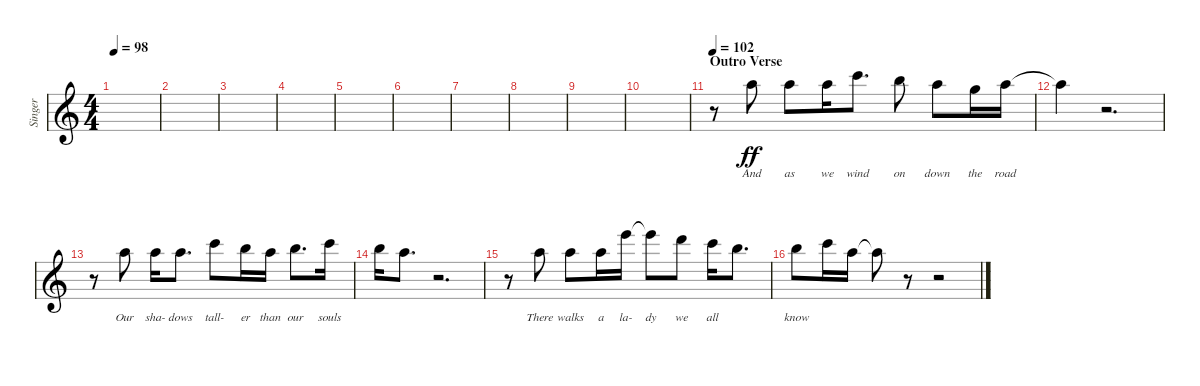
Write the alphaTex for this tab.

\defaultSystemsLayout 4
\bracketExtendMode groupsimilarinstruments
\otherSystemsTrackNameOrientation horizontal
\track ("Vox (Plant)" "Singer") {mute instrument voiceoohs}
\staff {score}
\tuning (E4 B3 G3 D3 A2 E2)
\ts (4 4)
\tempo 98
\clef g2
\scale
0.333333
\ks c
|
\scale
0.333333 |
\scale
0.333333 |
\scale
0.333333 |
\scale
0.333333 |
\scale
0.333333 |
\scale
0.333333 |
\scale
0.333333 |
\scale
0.333333 |
\scale
0.333333 |
\section ("" "Outro Verse")
\tempo 102
\scale
0.333333 r.8{instrument voiceoohs beam Down} 17.1.8{lyrics (0 "And") lyrics (1 "") lyrics (2 "") lyrics (3 "") lyrics (4 "") dy ff beam Down} 17.1.8{lyrics (0 "as") lyrics (1 "") lyrics (2 "") lyrics (3 "") lyrics (4 "") beam Down} 17.1.16{lyrics (0 "we") lyrics (1 "") lyrics (2 "") lyrics (3 "") lyrics (4 "") beam Down} 20.1.8{d lyrics (0 "wind") lyrics (1 "") lyrics (2 "") lyrics (3 "") lyrics (4 "") beam Down} 19.1.8{lyrics (0 "on") lyrics (1 "") lyrics (2 "") lyrics (3 "") lyrics (4 "") beam Down} 17.1.8{lyrics (0 "down") lyrics (1 "") lyrics (2 "") lyrics (3 "") lyrics (4 "") beam Down} 15.1.16{lyrics (0 "the") lyrics (1 "") lyrics (2 "") lyrics (3 "") lyrics (4 "") beam Down} 17.1.16{lyrics (0 "road") lyrics (1 "") lyrics (2 "") lyrics (3 "") lyrics (4 "") beam Down} |
\scale
0.333333 17.1{t}.4{beam Down} r.2{d beam Down} |
\scale
0.333333 r.8{beam Down} 17.1.8{lyrics (0 "Our") lyrics (1 "") lyrics (2 "") lyrics (3 "") lyrics (4 "") beam Down} 17.1.16{lyrics (0 "sha-") lyrics (1 "") lyrics (2 "") lyrics (3 "") lyrics (4 "") beam Down} 17.1.8{d lyrics (0 "dows") lyrics (1 "") lyrics (2 "") lyrics (3 "") lyrics (4 "") beam Down} 20.1.8{lyrics (0 "tall-") lyrics (1 "") lyrics (2 "") lyrics (3 "") lyrics (4 "") beam Down} 19.1.16{lyrics (0 "er") lyrics (1 "") lyrics (2 "") lyrics (3 "") lyrics (4 "") beam Down} 17.1.16{lyrics (0 "than") lyrics (1 "") lyrics (2 "") lyrics (3 "") lyrics (4 "") beam Down} 19.1.8{d lyrics (0 "our") lyrics (1 "") lyrics (2 "") lyrics (3 "") lyrics (4 "") beam Down} 20.1.16{lyrics (0 "souls") lyrics (1 "") lyrics (2 "") lyrics (3 "") lyrics (4 "") beam Down} |
\scale
0.333333 19.1.16{beam Down} 17.1.8{d beam Down} r.2{d beam Down} |
\scale
0.333333 r.8{beam Down} 17.1.8{lyrics (0 "There") lyrics (1 "") lyrics (2 "") lyrics (3 "") lyrics (4 "") beam Down} 17.1.8{lyrics (0 "walks") lyrics (1 "") lyrics (2 "") lyrics (3 "") lyrics (4 "") beam Down} 17.1.16{lyrics (0 "a") lyrics (1 "") lyrics (2 "") lyrics (3 "") lyrics (4 "") beam Down} 24.1.16{lyrics (0 "la-") lyrics (1 "") lyrics (2 "") lyrics (3 "") lyrics (4 "") beam Down} 24.1{t}.8{lyrics (0 "dy") lyrics (1 "") lyrics (2 "") lyrics (3 "") lyrics (4 "") beam Down} 22.1.8{lyrics (0 "we") lyrics (1 "") lyrics (2 "") lyrics (3 "") lyrics (4 "") beam Down} 20.1.16{lyrics (0 "all") lyrics (1 "") lyrics (2 "") lyrics (3 "") lyrics (4 "") beam Down} 19.1.8{d beam Down} |
\scale
0.333333 19.1.8{lyrics (0 "know") lyrics (1 "") lyrics (2 "") lyrics (3 "") lyrics (4 "") beam Down} 20.1.16{beam Down} 17.1.16{beam Down} 17.1{t}.8{beam Down} r.8{beam Down} r.2{beam Down}
